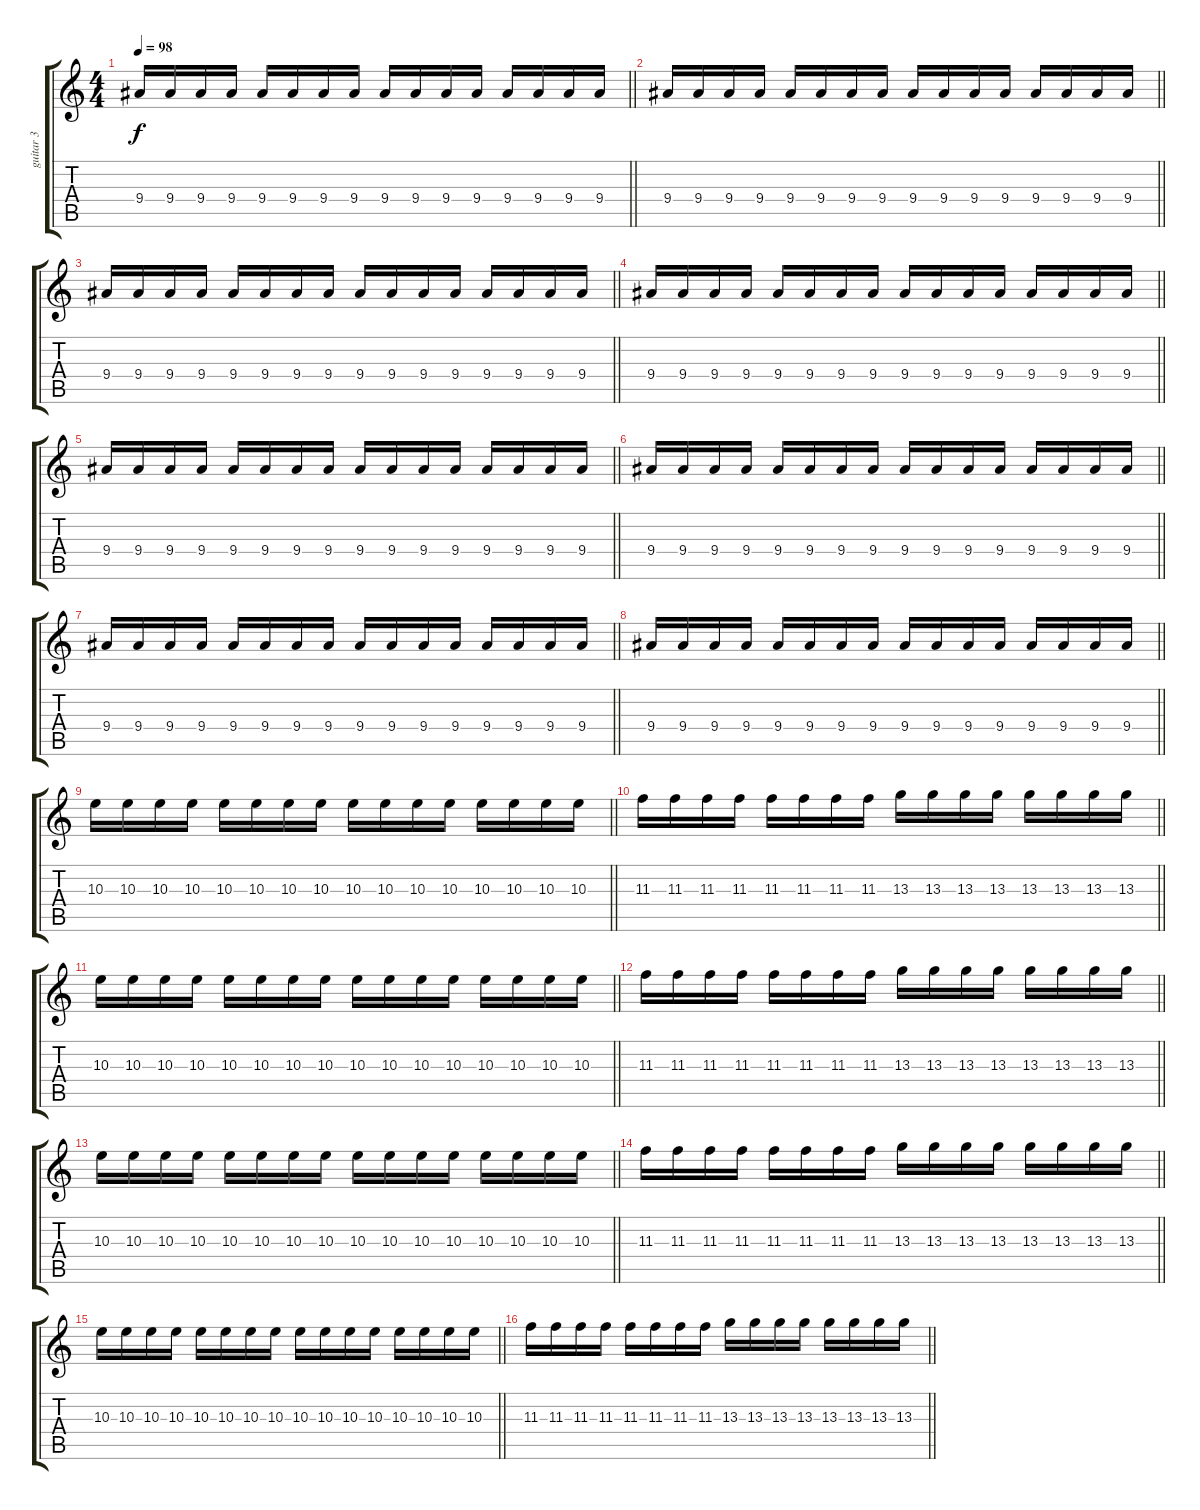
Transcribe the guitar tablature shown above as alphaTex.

\track ("guitar 3" "guitar 3") {instrument overdrivenguitar}
\staff {score tabs}
\tuning (Eb4 Bb3 Gb3 Db3 Ab2 Eb2) {hide}
\ts (4 4)
\tempo 98
\clef g2
\barLineRight lightlight
\ks c
9.4.16{dy f} 9.4.16 9.4.16 9.4.16 9.4.16 9.4.16 9.4.16 9.4.16 9.4.16 9.4.16 9.4.16 9.4.16 9.4.16 9.4.16 9.4.16 9.4.16 |
\barLineRight lightlight
9.4.16 9.4.16 9.4.16 9.4.16 9.4.16 9.4.16 9.4.16 9.4.16 9.4.16 9.4.16 9.4.16 9.4.16 9.4.16 9.4.16 9.4.16 9.4.16 |
\barLineRight lightlight
9.4.16 9.4.16 9.4.16 9.4.16 9.4.16 9.4.16 9.4.16 9.4.16 9.4.16 9.4.16 9.4.16 9.4.16 9.4.16 9.4.16 9.4.16 9.4.16 |
\barLineRight lightlight
9.4.16 9.4.16 9.4.16 9.4.16 9.4.16 9.4.16 9.4.16 9.4.16 9.4.16 9.4.16 9.4.16 9.4.16 9.4.16 9.4.16 9.4.16 9.4.16 |
\barLineRight lightlight
9.4.16 9.4.16 9.4.16 9.4.16 9.4.16 9.4.16 9.4.16 9.4.16 9.4.16 9.4.16 9.4.16 9.4.16 9.4.16 9.4.16 9.4.16 9.4.16 |
\barLineRight lightlight
9.4.16 9.4.16 9.4.16 9.4.16 9.4.16 9.4.16 9.4.16 9.4.16 9.4.16 9.4.16 9.4.16 9.4.16 9.4.16 9.4.16 9.4.16 9.4.16 |
\barLineRight lightlight
9.4.16 9.4.16 9.4.16 9.4.16 9.4.16 9.4.16 9.4.16 9.4.16 9.4.16 9.4.16 9.4.16 9.4.16 9.4.16 9.4.16 9.4.16 9.4.16 |
\barLineRight lightlight
9.4.16 9.4.16 9.4.16 9.4.16 9.4.16 9.4.16 9.4.16 9.4.16 9.4.16 9.4.16 9.4.16 9.4.16 9.4.16 9.4.16 9.4.16 9.4.16 |
\barLineRight lightlight
10.3.16 10.3.16 10.3.16 10.3.16 10.3.16 10.3.16 10.3.16 10.3.16 10.3.16 10.3.16 10.3.16 10.3.16 10.3.16 10.3.16 10.3.16 10.3.16 |
\barLineRight lightlight
11.3.16 11.3.16 11.3.16 11.3.16 11.3.16 11.3.16 11.3.16 11.3.16 13.3.16 13.3.16 13.3.16 13.3.16 13.3.16 13.3.16 13.3.16 13.3.16 |
\barLineRight lightlight
10.3.16 10.3.16 10.3.16 10.3.16 10.3.16 10.3.16 10.3.16 10.3.16 10.3.16 10.3.16 10.3.16 10.3.16 10.3.16 10.3.16 10.3.16 10.3.16 |
\barLineRight lightlight
11.3.16 11.3.16 11.3.16 11.3.16 11.3.16 11.3.16 11.3.16 11.3.16 13.3.16 13.3.16 13.3.16 13.3.16 13.3.16 13.3.16 13.3.16 13.3.16 |
\barLineRight lightlight
10.3.16 10.3.16 10.3.16 10.3.16 10.3.16 10.3.16 10.3.16 10.3.16 10.3.16 10.3.16 10.3.16 10.3.16 10.3.16 10.3.16 10.3.16 10.3.16 |
\barLineRight lightlight
11.3.16 11.3.16 11.3.16 11.3.16 11.3.16 11.3.16 11.3.16 11.3.16 13.3.16 13.3.16 13.3.16 13.3.16 13.3.16 13.3.16 13.3.16 13.3.16 |
\barLineRight lightlight
10.3.16 10.3.16 10.3.16 10.3.16 10.3.16 10.3.16 10.3.16 10.3.16 10.3.16 10.3.16 10.3.16 10.3.16 10.3.16 10.3.16 10.3.16 10.3.16 |
\barLineRight lightlight
11.3.16 11.3.16 11.3.16 11.3.16 11.3.16 11.3.16 11.3.16 11.3.16 13.3.16 13.3.16 13.3.16 13.3.16 13.3.16 13.3.16 13.3.16 13.3.16
